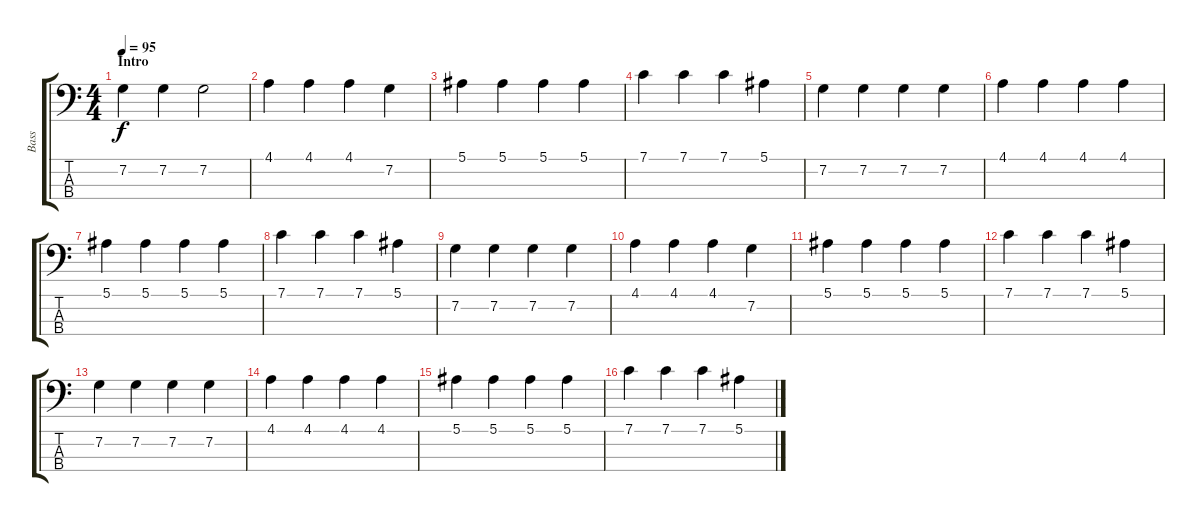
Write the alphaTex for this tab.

\track ("Bass" "Bass") {instrument electricbasspick}
\staff {score tabs}
\tuning (F2 C2 G1 D1) {hide}
\ts (4 4)
\section ("" "Intro")
\tempo 95
\clef f4
\ks c
7.2.4{dy f instrument electricbasspick} 7.2.4 7.2.2 |
4.1.4 4.1.4 4.1.4 7.2.4 |
5.1.4 5.1.4 5.1.4 5.1.4 |
7.1.4 7.1.4 7.1.4 5.1.4 |
7.2.4 7.2.4 7.2.4 7.2.4 |
4.1.4 4.1.4 4.1.4 4.1.4 |
5.1.4 5.1.4 5.1.4 5.1.4 |
7.1.4 7.1.4 7.1.4 5.1.4 |
7.2.4 7.2.4 7.2.4 7.2.4 |
4.1.4 4.1.4 4.1.4 7.2.4 |
5.1.4 5.1.4 5.1.4 5.1.4 |
7.1.4 7.1.4 7.1.4 5.1.4 |
7.2.4 7.2.4 7.2.4 7.2.4 |
4.1.4 4.1.4 4.1.4 4.1.4 |
5.1.4 5.1.4 5.1.4 5.1.4 |
7.1.4 7.1.4 7.1.4 5.1.4
